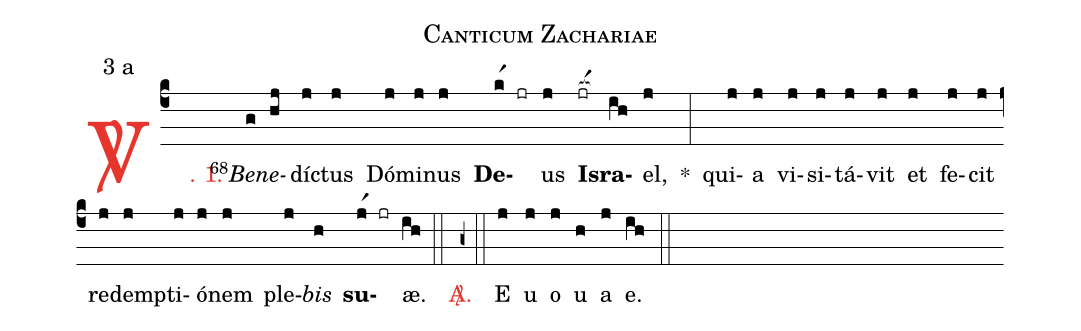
name: Canticum Zachariae;
mode: 3;
mode-differentia: a;
nabc-lines: 1;
%%
(c4)

<c><sp>V/</sp>. 1.</c>() <v>\VSup{68}</v><i>Be</i>(g)<i>ne</i>(hj)díc(j)tus(j) Dó(j)mi(j)nus(j) <b>De</b>(kr1 jr)us(j) <nlba><b>Is</b>(jr[ocba:1{])<b>ra</b></nlba>(ih[ocba:0}])el,(j) *(:) qui(j)a(j) vi(j)si(j)tá(j)vit(j) et(j) fe(j)cit(j) red(j)emp(j)ti(j)ó(j)nem(j) ple(j)<i>bis</i>(h) <b>su</b>(jr1 jr)æ.(ih)

(::)

<c><sp>A/</sp>.</c>(g+)

(::)

<eu>E(j) u(j) o(j) u(h) a(j) e.</eu>(ih)

(::)
